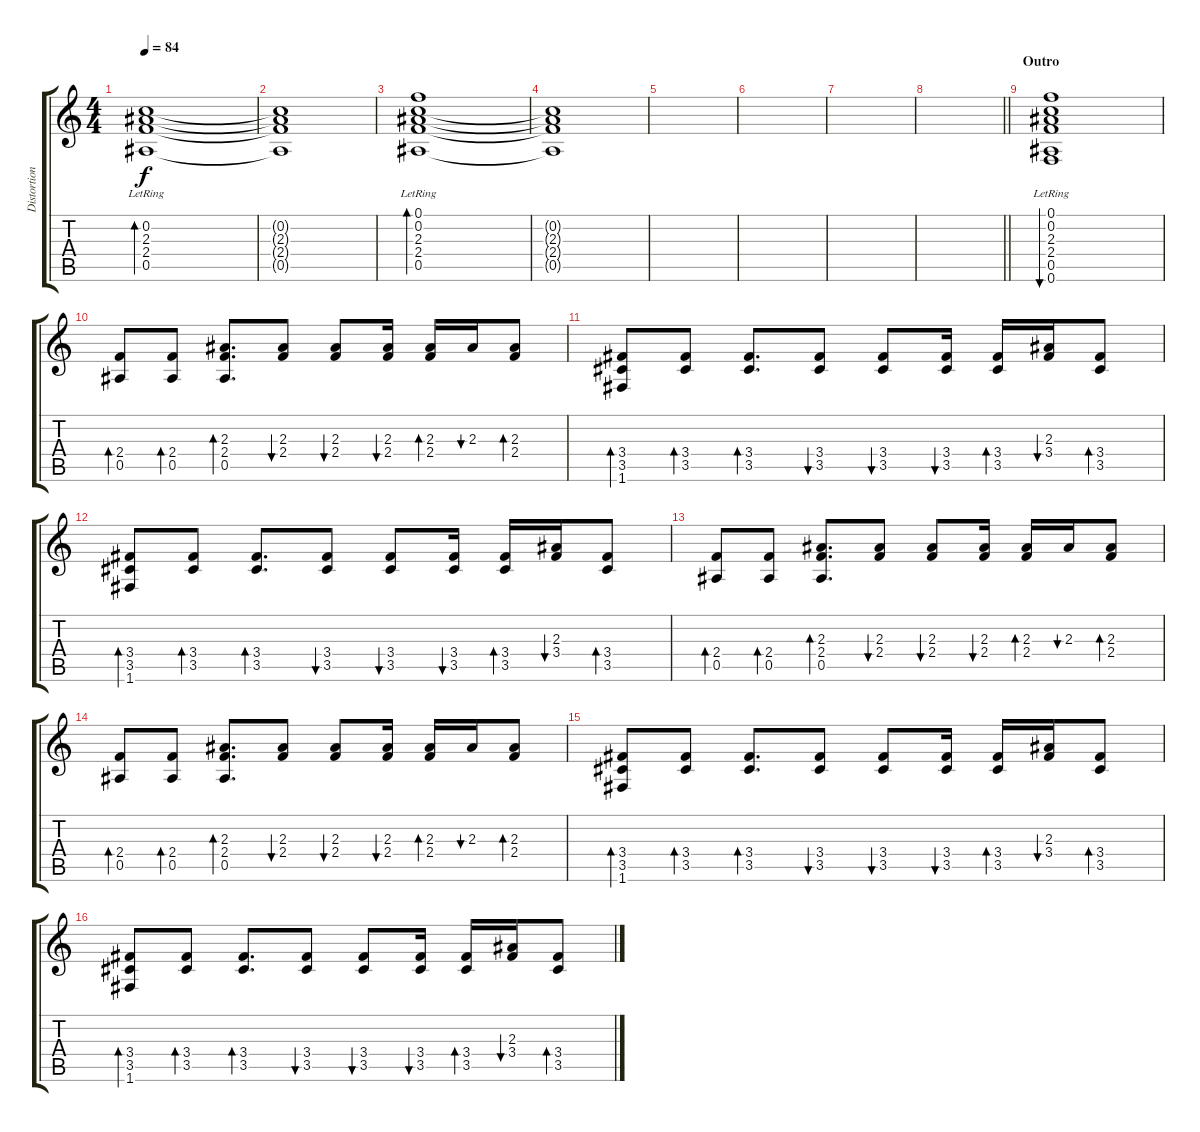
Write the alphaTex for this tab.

\track ("Distortion" "Distortion") {instrument distortionguitar}
\staff {score tabs}
\tuning (F4 C4 Ab3 Eb3 Bb2 F2) {hide}
\ts (4 4)
\tempo 84
\clef g2
\ks c
(0.2{lr} 2.3{lr} 2.4{lr} 0.5{lr}).1{bd 240 dy f volume 10} |
(0.2{t} 2.3{t} 2.4{t} 0.5{t}).1 |
(0.1 0.2{lr} 2.3{lr} 2.4{lr} 0.5{lr}).1{bd 480} |
(0.2{t} 2.3{t} 2.4{t} 0.5{t}).1 |
|
|
|
\barLineRight lightlight
|
\section ("" "Outro")
(0.1{lr} 0.2{lr} 2.3{lr} 2.4{lr} 0.5{lr} 0.6{lr}).1{bu 480 volume 3 balance 15 instrument electricguitarclean} |
(2.4 0.5).8{bd 60 volume 1 balance 1} (2.4 0.5).8{bd 60 volume 4} (2.3 2.4 0.5).8{d bd 60} (2.3 2.4).8{bu 60} (2.3 2.4).8{bu 60} (2.3 2.4).16{bu 60} (2.3 2.4).16{bd 60} 2.3.16{bu 60} (2.3 2.4).8{bd 60} |
(3.4 3.5 1.6).8{bd 60} (3.4 3.5).8{bd 60} (3.4 3.5).8{d bd 60} (3.4 3.5).8{bu 60} (3.4 3.5).8{bu 60} (3.4 3.5).16{bu 60} (3.4 3.5).16{bd 60} (2.3 3.4).16{bu 60} (3.4 3.5).8{bd 60} |
(3.4 3.5 1.6).8{bd 60} (3.4 3.5).8{bd 60} (3.4 3.5).8{d bd 60} (3.4 3.5).8{bu 60} (3.4 3.5).8{bu 60} (3.4 3.5).16{bu 60} (3.4 3.5).16{bd 60} (2.3 3.4).16{bu 60} (3.4 3.5).8{bd 60} |
(2.4 0.5).8{bd 60} (2.4 0.5).8{bd 60} (2.3 2.4 0.5).8{d bd 60} (2.3 2.4).8{bu 60} (2.3 2.4).8{bu 60} (2.3 2.4).16{bu 60} (2.3 2.4).16{bd 60} 2.3.16{bu 60} (2.3 2.4).8{bd 60} |
(2.4 0.5).8{bd 60} (2.4 0.5).8{bd 60} (2.3 2.4 0.5).8{d bd 60} (2.3 2.4).8{bu 60} (2.3 2.4).8{bu 60} (2.3 2.4).16{bu 60} (2.3 2.4).16{bd 60} 2.3.16{bu 60} (2.3 2.4).8{bd 60} |
(3.4 3.5 1.6).8{bd 60} (3.4 3.5).8{bd 60} (3.4 3.5).8{d bd 60} (3.4 3.5).8{bu 60} (3.4 3.5).8{bu 60} (3.4 3.5).16{bu 60} (3.4 3.5).16{bd 60} (2.3 3.4).16{bu 60} (3.4 3.5).8{bd 60} |
(3.4 3.5 1.6).8{bd 60} (3.4 3.5).8{bd 60} (3.4 3.5).8{d bd 60} (3.4 3.5).8{bu 60} (3.4 3.5).8{bu 60} (3.4 3.5).16{bu 60} (3.4 3.5).16{bd 60} (2.3 3.4).16{bu 60} (3.4 3.5).8{bd 60}
